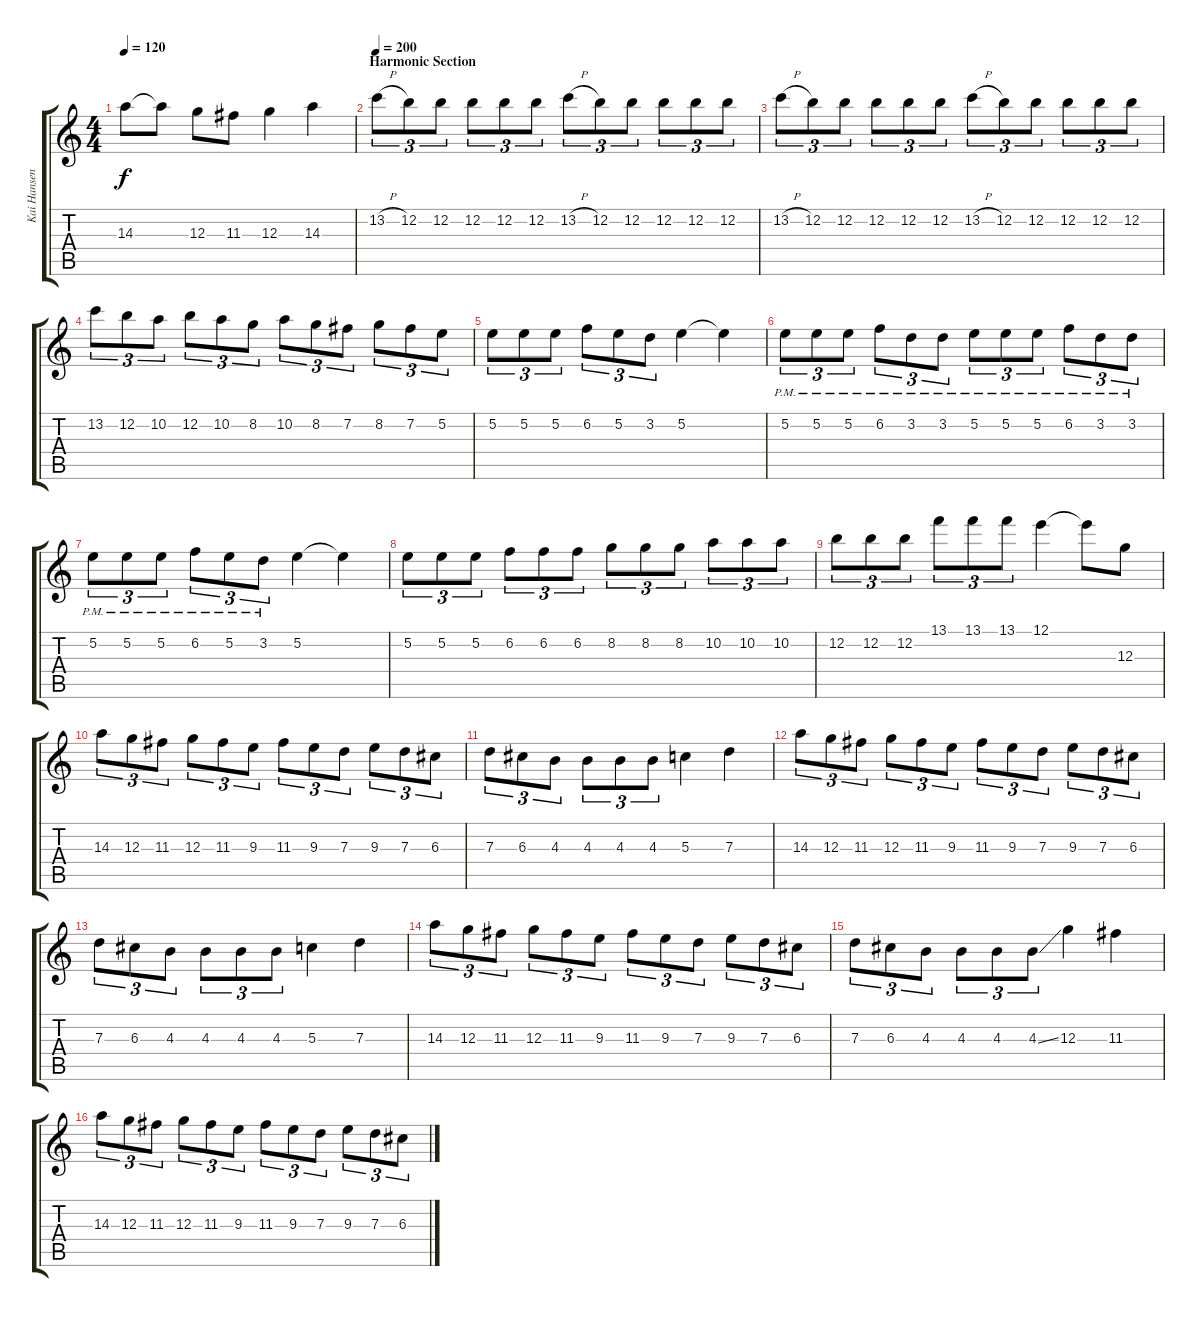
\track ("Kai Hansen" "Kai Hansen") {instrument distortionguitar}
\staff {score tabs}
\tuning (E4 B3 G3 D3 A2 E2) {hide}
\ts (4 4)
\tempo 120
\clef g2
\ks c
14.3.8{dy f} 14.3{t}.8 12.3.8 11.3.8 12.3.4 14.3.4 |
\section ("" "Harmonic Section")
\tempo 200
13.2{h}.8{tu (3 2) volume 15 balance 8} 12.2.8{tu (3 2)} 12.2.8{tu (3 2)} 12.2.8{tu (3 2)} 12.2.8{tu (3 2)} 12.2.8{tu (3 2)} 13.2{h}.8{tu (3 2)} 12.2.8{tu (3 2)} 12.2.8{tu (3 2)} 12.2.8{tu (3 2)} 12.2.8{tu (3 2)} 12.2.8{tu (3 2)} |
13.2{h}.8{tu (3 2)} 12.2.8{tu (3 2)} 12.2.8{tu (3 2)} 12.2.8{tu (3 2)} 12.2.8{tu (3 2)} 12.2.8{tu (3 2)} 13.2{h}.8{tu (3 2)} 12.2.8{tu (3 2)} 12.2.8{tu (3 2)} 12.2.8{tu (3 2)} 12.2.8{tu (3 2)} 12.2.8{tu (3 2)} |
13.2.8{tu (3 2)} 12.2.8{tu (3 2)} 10.2.8{tu (3 2)} 12.2.8{tu (3 2)} 10.2.8{tu (3 2)} 8.2.8{tu (3 2)} 10.2.8{tu (3 2)} 8.2.8{tu (3 2)} 7.2.8{tu (3 2)} 8.2.8{tu (3 2)} 7.2.8{tu (3 2)} 5.2.8{tu (3 2)} |
5.2.8{tu (3 2)} 5.2.8{tu (3 2)} 5.2.8{tu (3 2)} 6.2.8{tu (3 2)} 5.2.8{tu (3 2)} 3.2.8{tu (3 2)} 5.2.4 5.2{t}.4 |
5.2{pm}.8{tu (3 2)} 5.2{pm}.8{tu (3 2)} 5.2{pm}.8{tu (3 2)} 6.2{pm}.8{tu (3 2)} 3.2{pm}.8{tu (3 2)} 3.2{pm}.8{tu (3 2)} 5.2{pm}.8{tu (3 2)} 5.2{pm}.8{tu (3 2)} 5.2{pm}.8{tu (3 2)} 6.2{pm}.8{tu (3 2)} 3.2{pm}.8{tu (3 2)} 3.2{pm}.8{tu (3 2)} |
5.2{pm}.8{tu (3 2)} 5.2{pm}.8{tu (3 2)} 5.2{pm}.8{tu (3 2)} 6.2{pm}.8{tu (3 2)} 5.2{pm}.8{tu (3 2)} 3.2{pm}.8{tu (3 2)} 5.2.4 5.2{t}.4 |
5.2.8{tu (3 2)} 5.2.8{tu (3 2)} 5.2.8{tu (3 2)} 6.2.8{tu (3 2)} 6.2.8{tu (3 2)} 6.2.8{tu (3 2)} 8.2.8{tu (3 2)} 8.2.8{tu (3 2)} 8.2.8{tu (3 2)} 10.2.8{tu (3 2)} 10.2.8{tu (3 2)} 10.2.8{tu (3 2)} |
12.2.8{tu (3 2)} 12.2.8{tu (3 2)} 12.2.8{tu (3 2)} 13.1.8{tu (3 2)} 13.1.8{tu (3 2)} 13.1.8{tu (3 2)} 12.1.4 12.1{t}.8 12.3.8 |
14.3.8{tu (3 2)} 12.3.8{tu (3 2)} 11.3.8{tu (3 2)} 12.3.8{tu (3 2)} 11.3.8{tu (3 2)} 9.3.8{tu (3 2)} 11.3.8{tu (3 2)} 9.3.8{tu (3 2)} 7.3.8{tu (3 2)} 9.3.8{tu (3 2)} 7.3.8{tu (3 2)} 6.3.8{tu (3 2)} |
7.3.8{tu (3 2)} 6.3.8{tu (3 2)} 4.3.8{tu (3 2)} 4.3.8{tu (3 2)} 4.3.8{tu (3 2)} 4.3.8{tu (3 2)} 5.3.4 7.3.4 |
14.3.8{tu (3 2)} 12.3.8{tu (3 2)} 11.3.8{tu (3 2)} 12.3.8{tu (3 2)} 11.3.8{tu (3 2)} 9.3.8{tu (3 2)} 11.3.8{tu (3 2)} 9.3.8{tu (3 2)} 7.3.8{tu (3 2)} 9.3.8{tu (3 2)} 7.3.8{tu (3 2)} 6.3.8{tu (3 2)} |
7.3.8{tu (3 2)} 6.3.8{tu (3 2)} 4.3.8{tu (3 2)} 4.3.8{tu (3 2)} 4.3.8{tu (3 2)} 4.3.8{tu (3 2)} 5.3.4 7.3.4 |
14.3.8{tu (3 2)} 12.3.8{tu (3 2)} 11.3.8{tu (3 2)} 12.3.8{tu (3 2)} 11.3.8{tu (3 2)} 9.3.8{tu (3 2)} 11.3.8{tu (3 2)} 9.3.8{tu (3 2)} 7.3.8{tu (3 2)} 9.3.8{tu (3 2)} 7.3.8{tu (3 2)} 6.3.8{tu (3 2)} |
7.3.8{tu (3 2)} 6.3.8{tu (3 2)} 4.3.8{tu (3 2)} 4.3.8{tu (3 2)} 4.3.8{tu (3 2)} 4.3{ss}.8{tu (3 2)} 12.3.4 11.3.4 |
14.3.8{tu (3 2)} 12.3.8{tu (3 2)} 11.3.8{tu (3 2)} 12.3.8{tu (3 2)} 11.3.8{tu (3 2)} 9.3.8{tu (3 2)} 11.3.8{tu (3 2)} 9.3.8{tu (3 2)} 7.3.8{tu (3 2)} 9.3.8{tu (3 2)} 7.3.8{tu (3 2)} 6.3.8{tu (3 2)}
